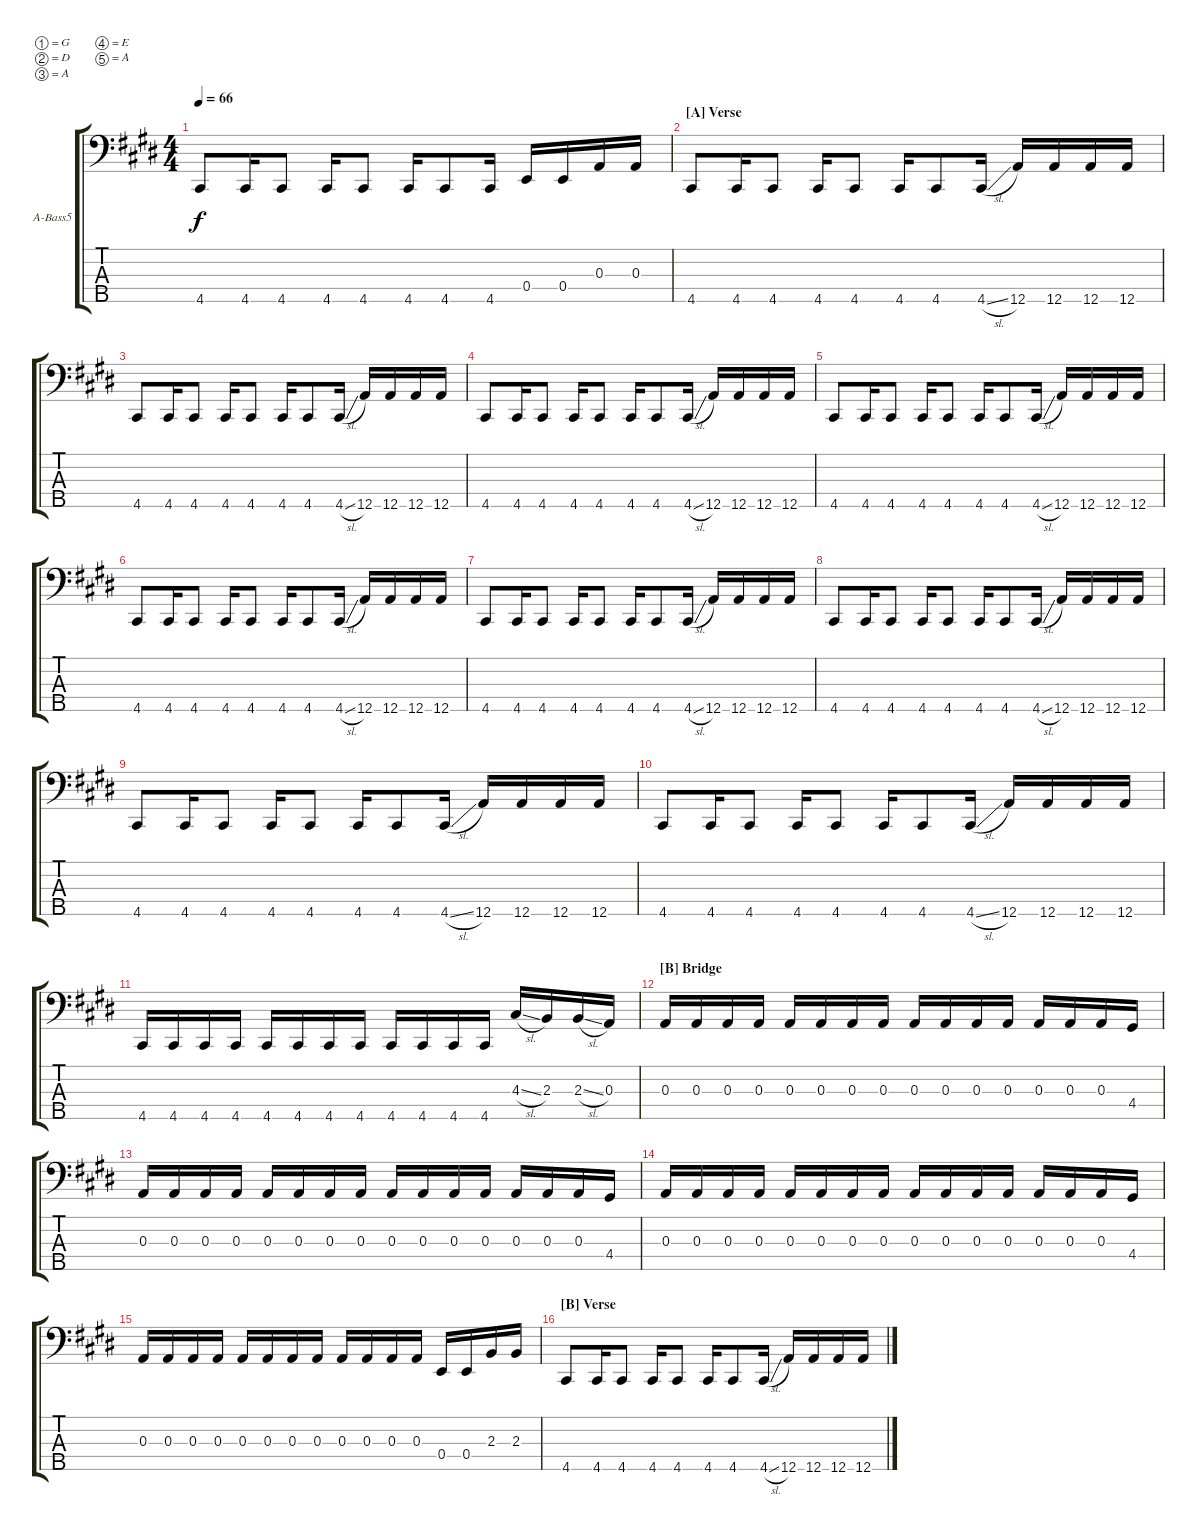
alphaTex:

\defaultSystemsLayout 4
\bracketExtendMode groupsimilarinstruments
\firstSystemTrackNameOrientation horizontal
\otherSystemsTrackNameOrientation horizontal
\track ("Acoustic Bass" "A-Bass5") {instrument acousticbass}
\staff {score tabs}
\tuning (G2 D2 A1 E1 A0)
\ts (4 4)
\tempo 66
\clef f4
\ks c#minor
4.5.8{dy f} 4.5.16 4.5.8 4.5.16 4.5.8 4.5.16 4.5.8 4.5.16 0.4.16 0.4.16 0.3.16 0.3.16 |
\section ("A" "Verse")
4.5.8 4.5.16 4.5.8 4.5.16 4.5.8 4.5.16 4.5.8 4.5{sl}.16 12.5.16 12.5.16 12.5.16 12.5.16 |
4.5.8 4.5.16 4.5.8 4.5.16 4.5.8 4.5.16 4.5.8 4.5{sl}.16 12.5.16 12.5.16 12.5.16 12.5.16 |
4.5.8 4.5.16 4.5.8 4.5.16 4.5.8 4.5.16 4.5.8 4.5{sl}.16 12.5.16 12.5.16 12.5.16 12.5.16 |
4.5.8 4.5.16 4.5.8 4.5.16 4.5.8 4.5.16 4.5.8 4.5{sl}.16 12.5.16 12.5.16 12.5.16 12.5.16 |
4.5.8 4.5.16 4.5.8 4.5.16 4.5.8 4.5.16 4.5.8 4.5{sl}.16 12.5.16 12.5.16 12.5.16 12.5.16 |
4.5.8 4.5.16 4.5.8 4.5.16 4.5.8 4.5.16 4.5.8 4.5{sl}.16 12.5.16 12.5.16 12.5.16 12.5.16 |
4.5.8 4.5.16 4.5.8 4.5.16 4.5.8 4.5.16 4.5.8 4.5{sl}.16 12.5.16 12.5.16 12.5.16 12.5.16 |
4.5.8 4.5.16 4.5.8 4.5.16 4.5.8 4.5.16 4.5.8 4.5{sl}.16 12.5.16 12.5.16 12.5.16 12.5.16 |
4.5.8 4.5.16 4.5.8 4.5.16 4.5.8 4.5.16 4.5.8 4.5{sl}.16 12.5.16 12.5.16 12.5.16 12.5.16 |
4.5.16 4.5.16 4.5.16 4.5.16 4.5.16 4.5.16 4.5.16 4.5.16 4.5.16 4.5.16 4.5.16 4.5.16 4.3{sl}.16 2.3.16 2.3{sl}.16 0.3.16 |
\section ("B" "Bridge")
0.3.16 0.3.16 0.3.16 0.3.16 0.3.16 0.3.16 0.3.16 0.3.16 0.3.16 0.3.16 0.3.16 0.3.16 0.3.16 0.3.16 0.3.16 4.4.16 |
0.3.16 0.3.16 0.3.16 0.3.16 0.3.16 0.3.16 0.3.16 0.3.16 0.3.16 0.3.16 0.3.16 0.3.16 0.3.16 0.3.16 0.3.16 4.4.16 |
0.3.16 0.3.16 0.3.16 0.3.16 0.3.16 0.3.16 0.3.16 0.3.16 0.3.16 0.3.16 0.3.16 0.3.16 0.3.16 0.3.16 0.3.16 4.4.16 |
0.3.16 0.3.16 0.3.16 0.3.16 0.3.16 0.3.16 0.3.16 0.3.16 0.3.16 0.3.16 0.3.16 0.3.16 0.4.16 0.4.16 2.3.16 2.3.16 |
\section ("B" "Verse")
4.5.8 4.5.16 4.5.8 4.5.16 4.5.8 4.5.16 4.5.8 4.5{sl}.16 12.5.16 12.5.16 12.5.16 12.5.16
